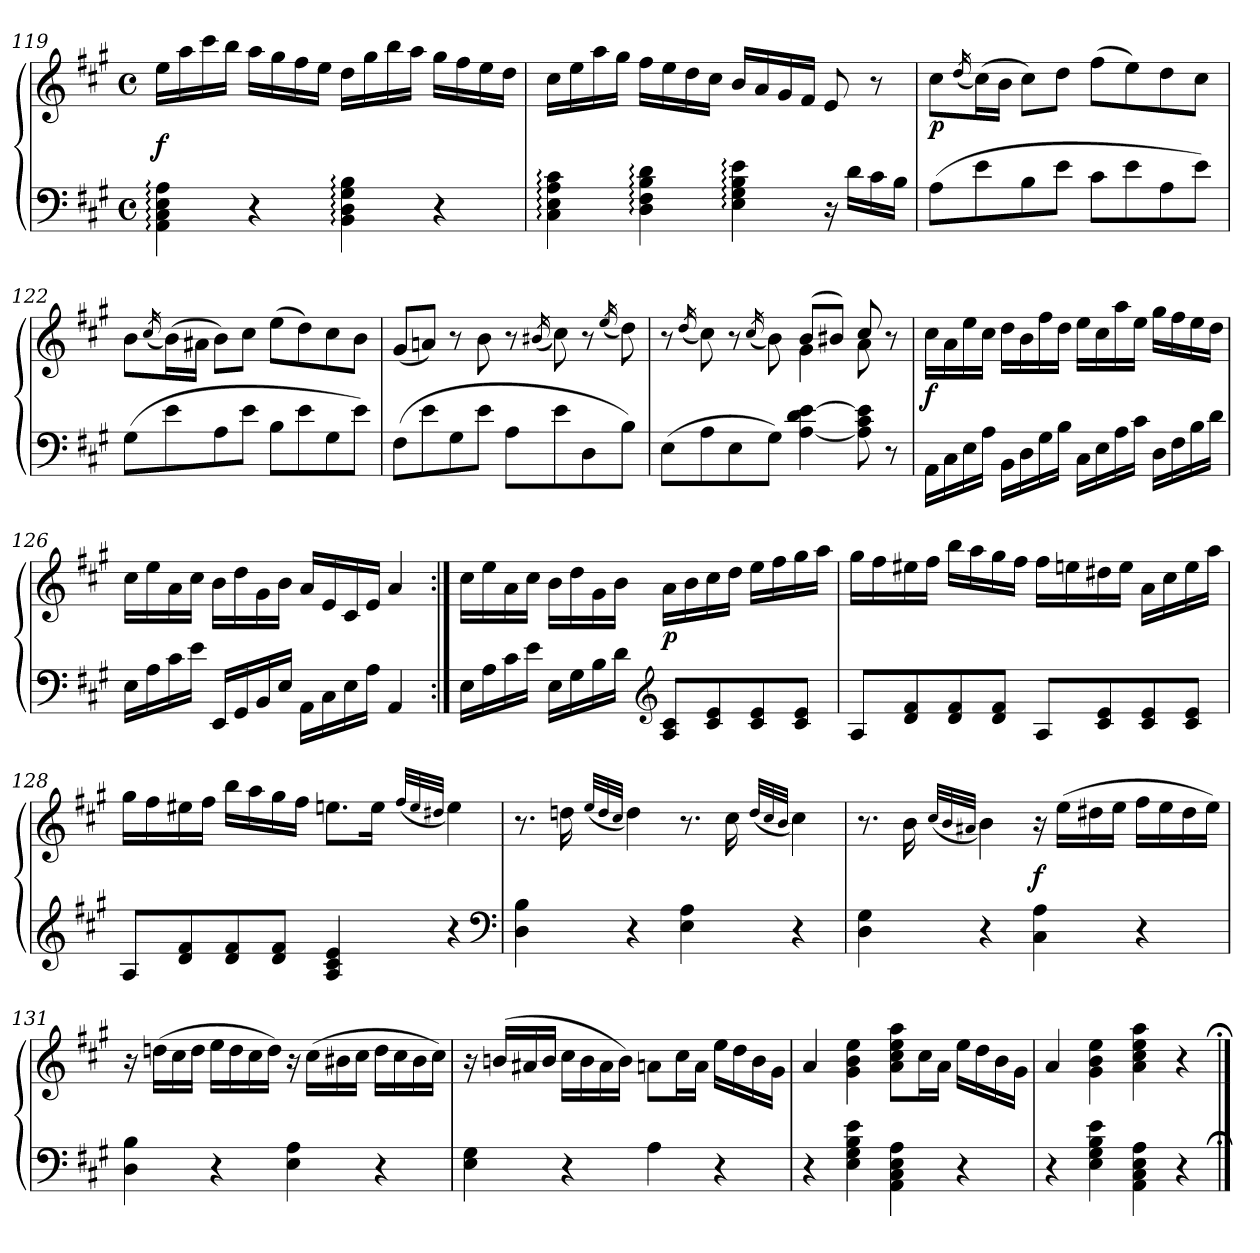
**kern	**kern	**dynam
*part1	*part1	*part1
*staff2	*staff1	*staff1/2
!!LO:LB:g=z
*clefF4	*clefG2	*
*k[f#c#g#]	*k[f#c#g#]	*
*A:	*A:	*
*M4/4	*M4/4	*
*met(c)	*met(c)	*
=119	=119	=119
4A: 4E: 4C#: 4AA:	16eeLL	f
.	16aa	.
.	16ccc#	.
.	16bbJJ	.
4r	16aaLL	.
.	16gg#	.
.	16ff#	.
.	16eeJJ	.
4B: 4G#: 4D: 4BB:	16ddLL	.
.	16gg#	.
.	16bb	.
.	16aaJJ	.
4r	16gg#LL	.
.	16ff#	.
.	16ee	.
.	16ddJJ	.
=120	=120	=120
4c#: 4A: 4E: 4C#:	16cc#LL	.
.	16ee	.
.	16aa	.
.	16gg#JJ	.
4d: 4B: 4F#: 4D:	16ff#LL	.
.	16ee	.
.	16dd	.
.	16cc#JJ	.
4e: 4B: 4G#: 4E:	16bLL	.
.	16a	.
.	16g#	.
.	16f#JJ	.
16r	8e	.
16dLL	.	.
16c#	8r	.
16BJJ	.	.
=121	=121	=121
(8AL	8cc#L	p
.	(<16qdd/	.
8e	(16cc#L)	.
.	16bJJ	.
8B	8cc#L)	.
8eJ	8ddJ	.
8c#L	(8ff#L	.
8e	8ee)	.
8A	8dd	.
8eJ)	8cc#J	.
!!LO:LB:g=z
=122	=122	=122
(8G#L	8b\L	.
.	(<16qcc#/	.
8e	(16bL)	.
.	16a#XJJ	.
8A	8bL)	.
8eJ	8cc#J	.
8BL	(8eeL	.
8e	8dd)	.
8G#	8cc#	.
8eJ)	8bJ	.
=123	=123	=123
(8F#L	(8g#L	.
8e	8anJ)	.
8G#	8r	.
8eJ	8b	.
8AL	8r	.
.	(<16qb#X/	.
8e	8cc#)	.
8D	8r	.
.	(<16qee/	.
8BJ)	8dd)	.
=124	=124	=124
*	*^	*
(8EL	8r	2ryy	.
.	(<16qdd/	.	.
8A	8cc#\)	.	.
8E	8r	.	.
.	(<16qcc#/	.	.
8G#J)	8b\)	.	.
[4e 4d [4A	(8bL	4g#	.
.	8b#XJ)	.	.
8e] 8c# 8A]	8cc#	8a	.
8r	8r	8ryy	.
*	*v	*v	*
=125	=125	=125
16AALL	16cc#LL	f
16C#	16a	.
16E	16ee	.
16AJJ	16cc#JJ	.
16BBLL	16ddLL	.
16D	16b	.
16G#	16ff#	.
16BJJ	16ddJJ	.
16C#LL	16eeLL	.
16E	16cc#	.
16A	16aa	.
16c#JJ	16eeJJ	.
16DLL	16gg#LL	.
16F#	16ff#	.
16B	16ee	.
16dJJ	16ddJJ	.
!!LO:LB:g=z
=126A	=126A	=126A
16ELL	16cc#LL	.
16A	16ee	.
16c#	16a	.
16eJJ	16cc#JJ	.
16EELL	16bLL	.
16GG#	16dd	.
16BB	16g#	.
16EJJ	16bJJ	.
16AALL	16aLL	.
16C#	16e	.
16E	16c#	.
16AJJ	16eJJ	.
4AA	4a	.
=126B:|!	=126B:|!	=126B:|!
16ELL	16cc#LL	.
16A	16ee	.
16c#	16a	.
16eJJ	16cc#JJ	.
16ELL	16bLL	.
16G#	16dd	.
16B	16g#	.
16dJJ	16bJJ	.
*clefG2	*	*
8c# 8AL	16aLL	p
.	16b	.
8e 8c#	16cc#	.
.	16ddJJ	.
8e 8c#	16eeLL	.
.	16ff#	.
8e 8c#J	16gg#	.
.	16aaJJ	.
=127	=127	=127
8AL	16gg#LL	.
.	16ff#	.
8f# 8d	16ee#X	.
.	16ff#JJ	.
8f# 8d	16bbLL	.
.	16aa	.
8f# 8dJ	16gg#	.
.	16ff#JJ	.
8AL	16ff#LL	.
.	16een	.
8e 8c#	16dd#X	.
.	16eeJJ	.
8e 8c#	16aLL	.
.	16cc#	.
8e 8c#J	16ee	.
.	16aaJJ	.
!!LO:PB:g=z
=128	=128	=128
8AL	16gg#LL	.
.	16ff#	.
8f# 8d	16ee#X	.
.	16ff#JJ	.
8f# 8d	16bbLL	.
.	16aa	.
8f# 8dJ	16gg#	.
.	16ff#JJ	.
4e 4c# 4A	8.eenL	.
.	16eeJk	.
.	(<32qff#/LLL	.
.	32qee/	.
.	32qdd#X/JJJ	.
4r	4ee)	.
*clefF4	*	*
=129	=129	=129
4B 4D	8.r	.
.	16ddn	.
.	(<32qee/LLL	.
.	32qdd/	.
.	32qcc#/JJJ	.
4r	4dd)	.
4A 4E	8.r	.
.	16cc#	.
.	(<32qdd/LLL	.
.	32qcc#/	.
.	32qb/JJJ	.
4r	4cc#)	.
=130	=130	=130
4G# 4D	8.r	.
.	16b	.
.	(<32qcc#/LLL	.
.	32qb/	.
.	32qa#X/JJJ	.
4r	4b)	.
!	!	!LO:DY:c=2
4A 4C#	16r	f
.	(16eeLL	.
.	16dd#X	.
.	16eeJJ	.
4r	16ff#LL	.
.	16ee	.
.	16dd#	.
.	16eeJJ)	.
!!LO:LB:g=z
=131	=131	=131
4B 4D	16r	.
.	(16ddnLL	.
.	16cc#	.
.	16ddJJ	.
4r	16eeLL	.
.	16dd	.
.	16cc#	.
.	16ddJJ)	.
4A 4E	16r	.
.	(16cc#LL	.
.	16b#X	.
.	16cc#JJ	.
4r	16ddLL	.
.	16cc#	.
.	16b#	.
.	16cc#JJ)	.
=132	=132	=132
4G# 4E	16r	.
.	(16bnLL	.
.	16a#X	.
.	16bJJ	.
4r	16cc#LL	.
.	16b	.
.	16a#	.
.	16bJJ)	.
4A	8an\L	.
.	16cc#L	.
.	16aJJ	.
4r	16eeLL	.
.	16dd	.
.	16b	.
.	16g#JJ	.
=133	=133	=133
4r	4a	.
4e 4B 4G# 4E	4ee 4b 4g#	.
4A 4E 4C# 4AA	8aa 8ee 8cc# 8aL	.
.	16cc#L	.
.	16aJJ	.
4r	16eeLL	.
.	16dd	.
.	16b	.
.	16g#JJ	.
=134	=134	=134
4r	4a	.
4e 4B 4G# 4E	4ee 4b 4g#	.
4A 4E 4C# 4AA	4aa 4ee 4cc# 4a	.
4r	4r	.
==;	==;	==;
*-	*-	*-
